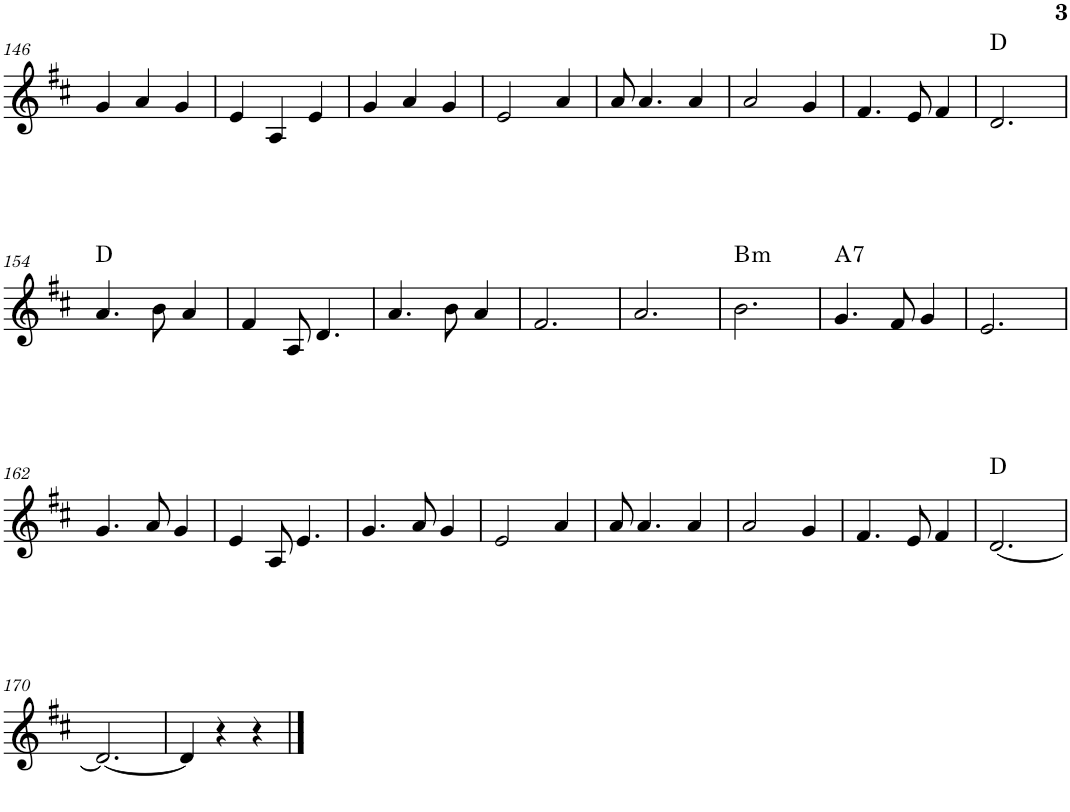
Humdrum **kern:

**kern	**harte
*part1	*part1
*staff1	*
*I"Piano	*
*I'Pno.	*
!!LO:PB:g=z
*clefG2	*
*k[f#c#]	*
*M3/4	*
=146	=146
4g/	.
4a/	.
4g/	.
=147	=147
4e/	.
4A/	.
4e/	.
=148	=148
4g/	.
4a/	.
4g/	.
=149	=149
2e/	.
4a/	.
=150	=150
8a/	.
4.a/	.
4a/	.
=151	=151
2a/	.
4g/	.
=152	=152
4.f#/	.
8e/	.
4f#/	.
=153	=153
2.d/	D:maj
!!LO:LB:g=z
=154	=154
4.a/	D:maj
8b\	.
4a/	.
=155	=155
4f#/	.
8A/	.
4.d/	.
=156	=156
4.a/	.
8b\	.
4a/	.
=157	=157
2.f#/	.
=158	=158
2.a/	.
=159	=159
!	!LO:H:kt=m
2.b\	B:min
=160	=160
!	!LO:H:kt=7
4.g/	A:7
8f#/	.
4g/	.
=161	=161
2.e/	.
!!LO:LB:g=z
=162	=162
4.g/	.
8a/	.
4g/	.
=163	=163
4e/	.
8A/	.
4.e/	.
=164	=164
4.g/	.
8a/	.
4g/	.
=165	=165
2e/	.
4a/	.
=166	=166
8a/	.
4.a/	.
4a/	.
=167	=167
2a/	.
4g/	.
=168	=168
4.f#/	.
8e/	.
4f#/	.
=169	=169
[2.d/	D:maj
!!LO:LB:g=z
=170	=170
2.d/_	.
=171	=171
4d/]	.
4r	.
4r	.
==	==
*-	*-
